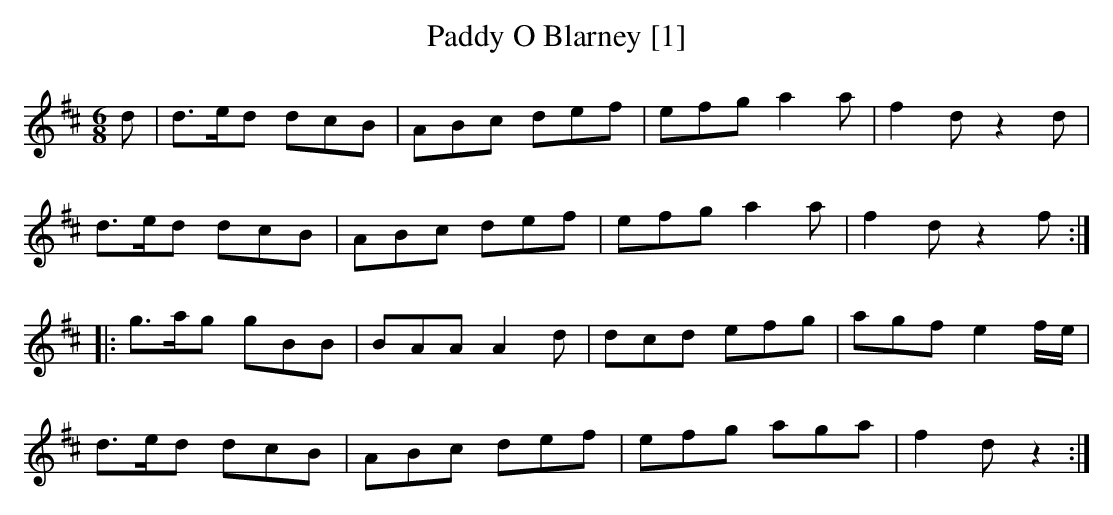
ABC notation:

X:1
T:Paddy O Blarney [1]
M:6/8
L:1/8
K:D
d|d>ed dcB|ABc def|efg a2a|f2d z2d|
d>ed dcB|ABc def|efg a2a|f2d z2f:|
|:g>ag gBB|BAA A2d|dcd efg|agf e2 f/e/|
d>ed dcB|ABc def|efg aga|f2d z2:|]
